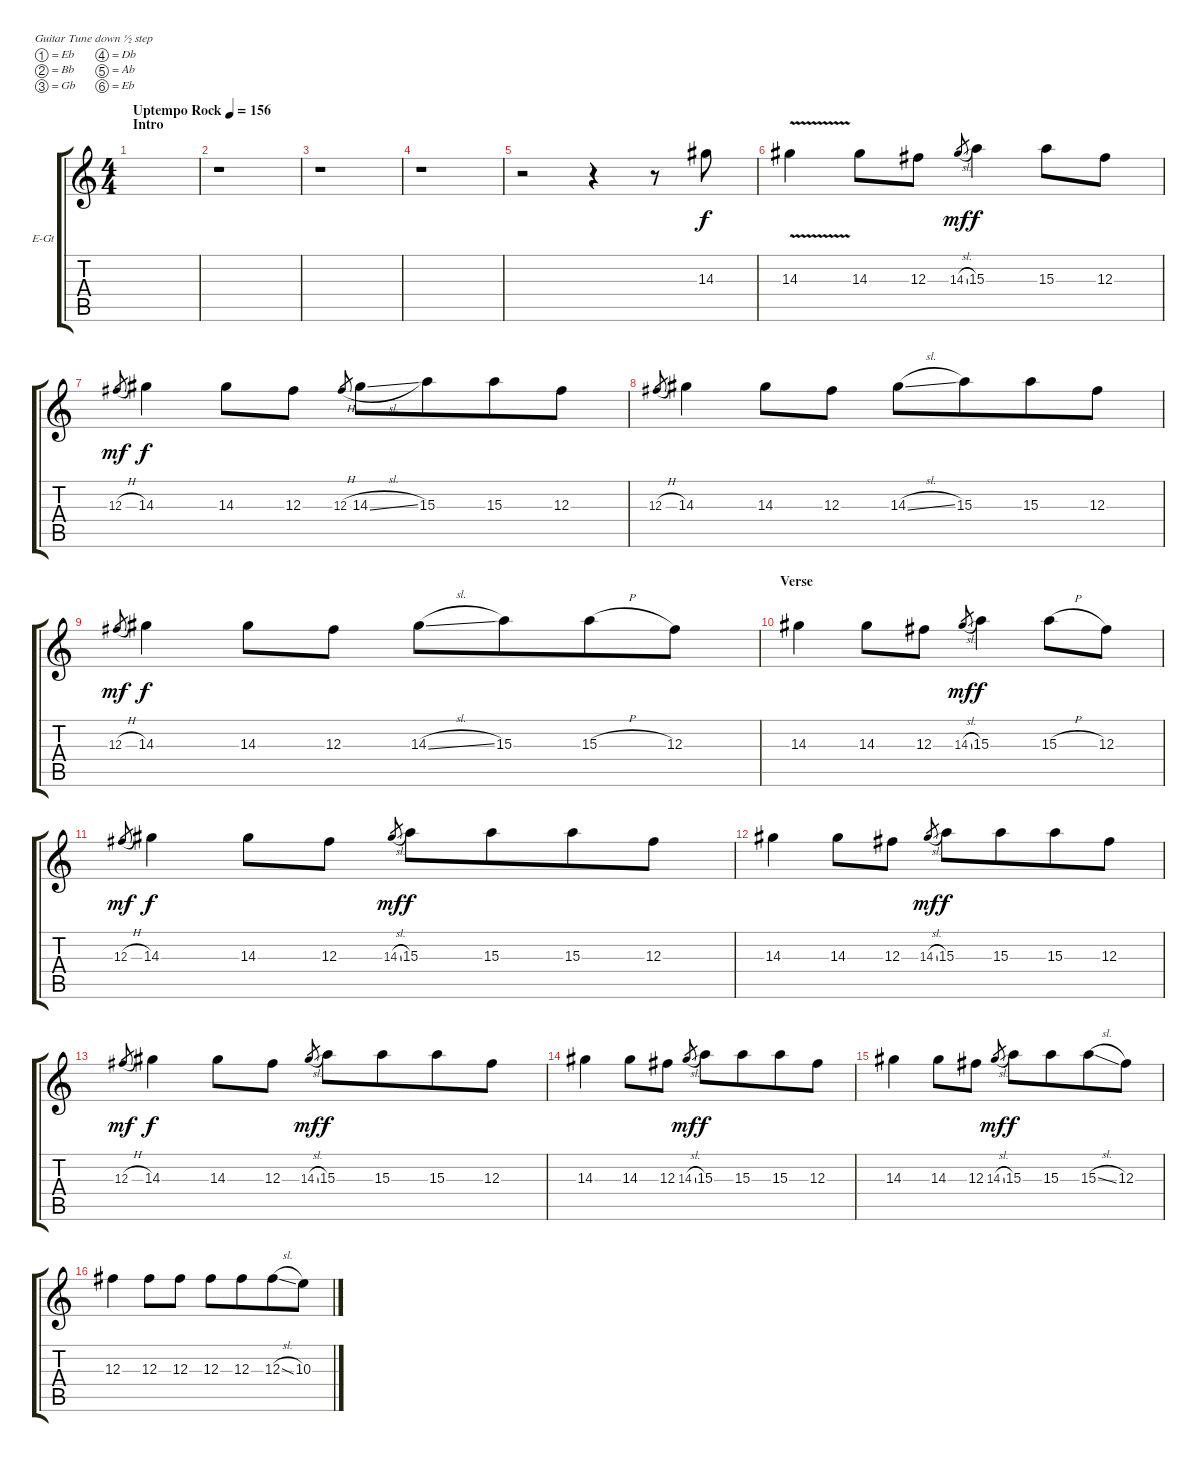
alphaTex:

\bracketExtendMode groupsimilarinstruments
\firstSystemTrackNameOrientation horizontal
\otherSystemsTrackNameOrientation horizontal
\track ("Guitar 2" "E-Gt") {instrument distortionguitar}
\staff {score tabs}
\tuning (Eb4 Bb3 Gb3 Db3 Ab2 Eb2)
\ts (4 4)
\beaming (8 4 4)
\section ("" "Intro")
\tempo (156 "Uptempo Rock")
\clef g2
\scale
1.06936
\ks c
|
\scale
0.930643 r.1 |
\scale
1.03909 r.1 |
\scale
0.960908 r.1 |
\scale
1.03909 r.2 r.4 r.8 14.3.8 |
\scale
0.960908 14.3{v}.4 14.3.8 12.3.8 14.3{sl}.8{gr dy mf} 15.3.4{dy f} 15.3.8 12.3.8 |
\scale
1.03909 12.3{h}.8{gr dy mf} 14.3.4{dy f} 14.3.8 12.3.8 12.3{h}.8{gr} 14.3{sl}.8 15.3.8 15.3.8 12.3.8 |
\scale
0.960908 12.3{h}.8{gr} 14.3.4 14.3.8 12.3.8 14.3{sl}.8 15.3.8 15.3.8 12.3.8 |
\scale
1.03909 12.3{h}.8{gr dy mf} 14.3.4{dy f} 14.3.8 12.3.8 14.3{sl}.8 15.3.8 15.3{h}.8 12.3.8 |
\section ("" "Verse")
\scale
0.960908 14.3.4 14.3.8 12.3.8 14.3{sl}.8{gr dy mf} 15.3.4{dy f} 15.3{h}.8 12.3.8 |
\scale
1.03909 12.3{h}.8{gr dy mf} 14.3.4{dy f} 14.3.8 12.3.8 14.3{sl}.8{gr dy mf} 15.3.8{dy f} 15.3.8 15.3.8 12.3.8 |
\scale
0.960908 14.3.4 14.3.8 12.3.8 14.3{sl}.8{gr dy mf} 15.3.8{dy f} 15.3.8 15.3.8 12.3.8 |
\scale
1.03909 12.3{h}.8{gr dy mf} 14.3.4{dy f} 14.3.8 12.3.8 14.3{sl}.8{gr dy mf} 15.3.8{dy f} 15.3.8 15.3.8 12.3.8 |
\scale
0.960908 14.3.4 14.3.8 12.3.8 14.3{sl}.8{gr dy mf} 15.3.8{dy f} 15.3.8 15.3.8 12.3.8 |
\scale
1.03909 14.3.4 14.3.8 12.3.8 14.3{sl}.8{gr dy mf} 15.3.8{dy f} 15.3.8 15.3{sl}.8 12.3.8 |
\scale
0.960908 12.3.4 12.3.8 12.3.8 12.3.8 12.3.8 12.3{sl}.8 10.3.8
